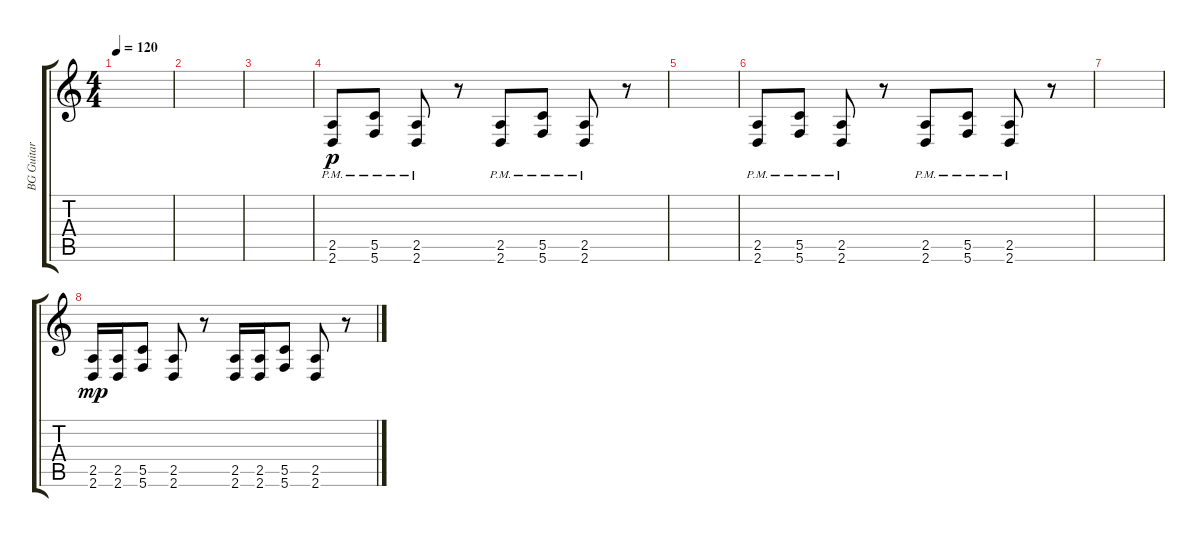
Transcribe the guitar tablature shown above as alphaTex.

\track ("BG Guitar" "BG Guitar") {instrument overdrivenguitar}
\staff {score tabs}
\tuning (D4 A3 F3 C3 G2 C2) {hide}
\ts (4 4)
\tempo 120
\clef g2
\ks c
|
|
|
(2.5{pm} 2.6{pm}).8{dy p} (5.5{pm} 5.6{pm}).8 (2.5{pm} 2.6{pm}).8 r.8 (2.5{pm} 2.6{pm}).8 (5.5{pm} 5.6{pm}).8 (2.5{pm} 2.6{pm}).8 r.8 |
|
(2.5{pm} 2.6{pm}).8 (5.5{pm} 5.6{pm}).8 (2.5{pm} 2.6{pm}).8 r.8 (2.5{pm} 2.6{pm}).8 (5.5{pm} 5.6{pm}).8 (2.5{pm} 2.6{pm}).8 r.8 |
|
(2.5 2.6).16{dy mp} (2.5 2.6).16 (5.5 5.6).8 (2.5 2.6).8 r.8 (2.5 2.6).16 (2.5 2.6).16 (5.5 5.6).8 (2.5 2.6).8 r.8
